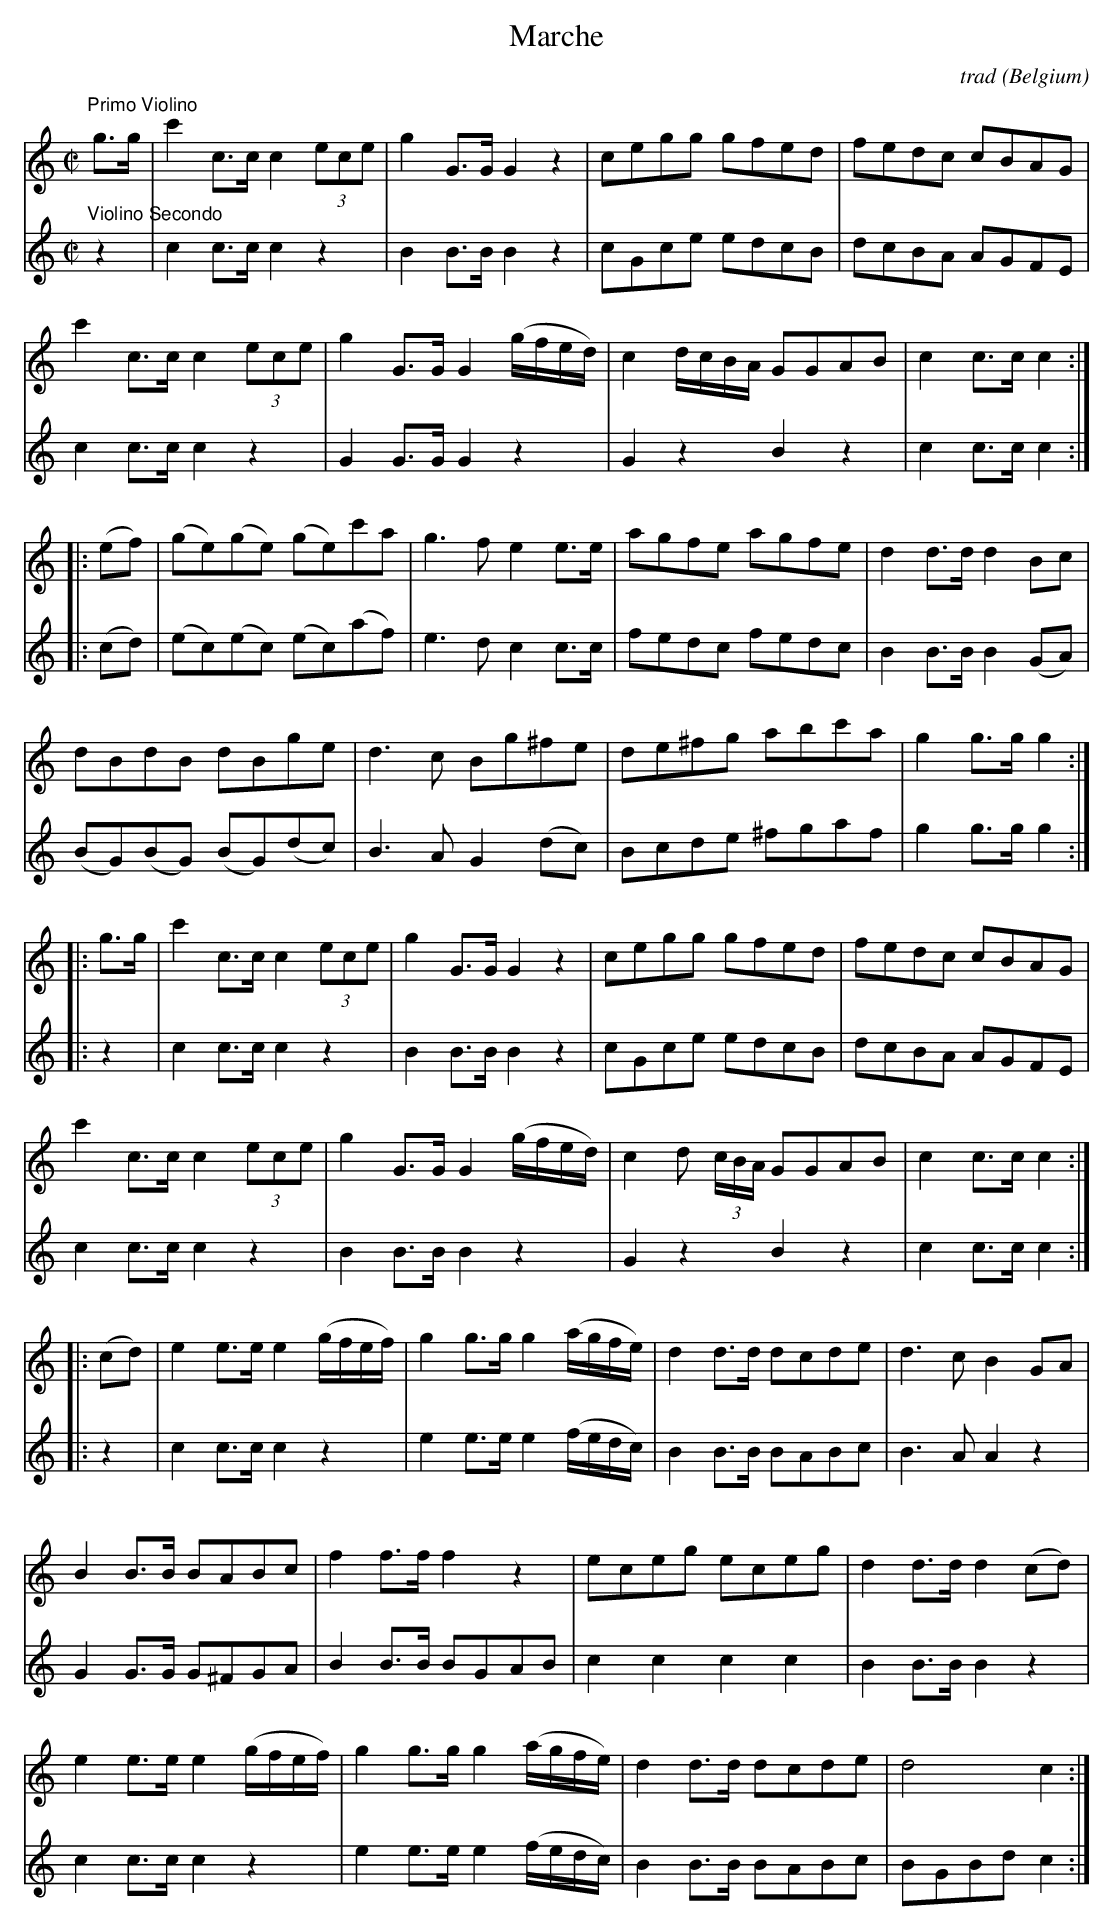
X:1
T:Marche
C:trad
O:Belgium
M:C|
L:1/8
K:Cmaj
[V:1]"Primo Violino"
g>g|c'2c>c c2 (3ece|g2G>G G2z2|cegg gfed|fedc cBAG|
c'2c>c c2 (3ece|g2G>G G2(g/2f/2e/2d/2)|c2d/2c/2B/2A/2 GGAB|c2c>c c2:|
|:(ef)|(ge)(ge) (ge)c'a|g2>f2 e2e>e|agfe agfe|d2d>d d2Bc|
dBdB dBge|d2>c2 Bg^fe|de^fg abc'a|g2g>g g2:|
|:g>g|c'2c>c c2 (3ece|g2G>G G2z2|cegg gfed|fedc cBAG|
c'2c>c c2 (3ece|g2G>G G2(g/2f/2e/2d/2)|c2d (3c/2B/2A/2 GGAB|c2c>c c2:|
|:(cd)|e2e>e e2(g/2f/2e/2f/2)|g2g>g g2(a/2g/2f/2e/2)|d2d>d dcde|d2>c2 B2GA|
B2B>B BABc|f2f>f f2z2|eceg eceg|d2d>d d2(cd)|
e2e>e e2(g/2f/2e/2f/2)|g2g>g g2(a/2g/2f/2e/2)|d2d>d dcde|d4 c2:|]
[V:2]"Violino Secondo"
z2|c2c>c c2z2|B2B>B B2z2|cGce edcB|dcBA AGFE|
c2c>c c2z2|G2G>G G2z2|G2z2 B2z2|c2c>c c2:|
|:(cd)|(ec)(ec) (ec)(af)|e2>d2 c2c>c|fedc fedc|B2B>B B2(GA)|
(BG)(BG) (BG)(dc)|B2>A2 G2(dc)|Bcde ^fgaf|g2g>g g2:|
|:z2|c2c>c c2z2|B2B>B B2z2|cGce edcB|dcBA AGFE|
c2c>c c2z2|B2B>B B2z2|G2z2 B2z2|c2c>c c2:|
|:z2|c2c>c c2z2|e2e>e e2(f/2e/2d/2c/2)|B2B>B BABc|B2>A2 A2z2|
G2G>G G^FGA|B2B>B BGAB|c2c2 c2c2|B2B>B B2z2|
c2c>c c2z2|e2e>e e2(f/2e/2d/2c/2)|B2B>B BABc|BGBd c2:|]
